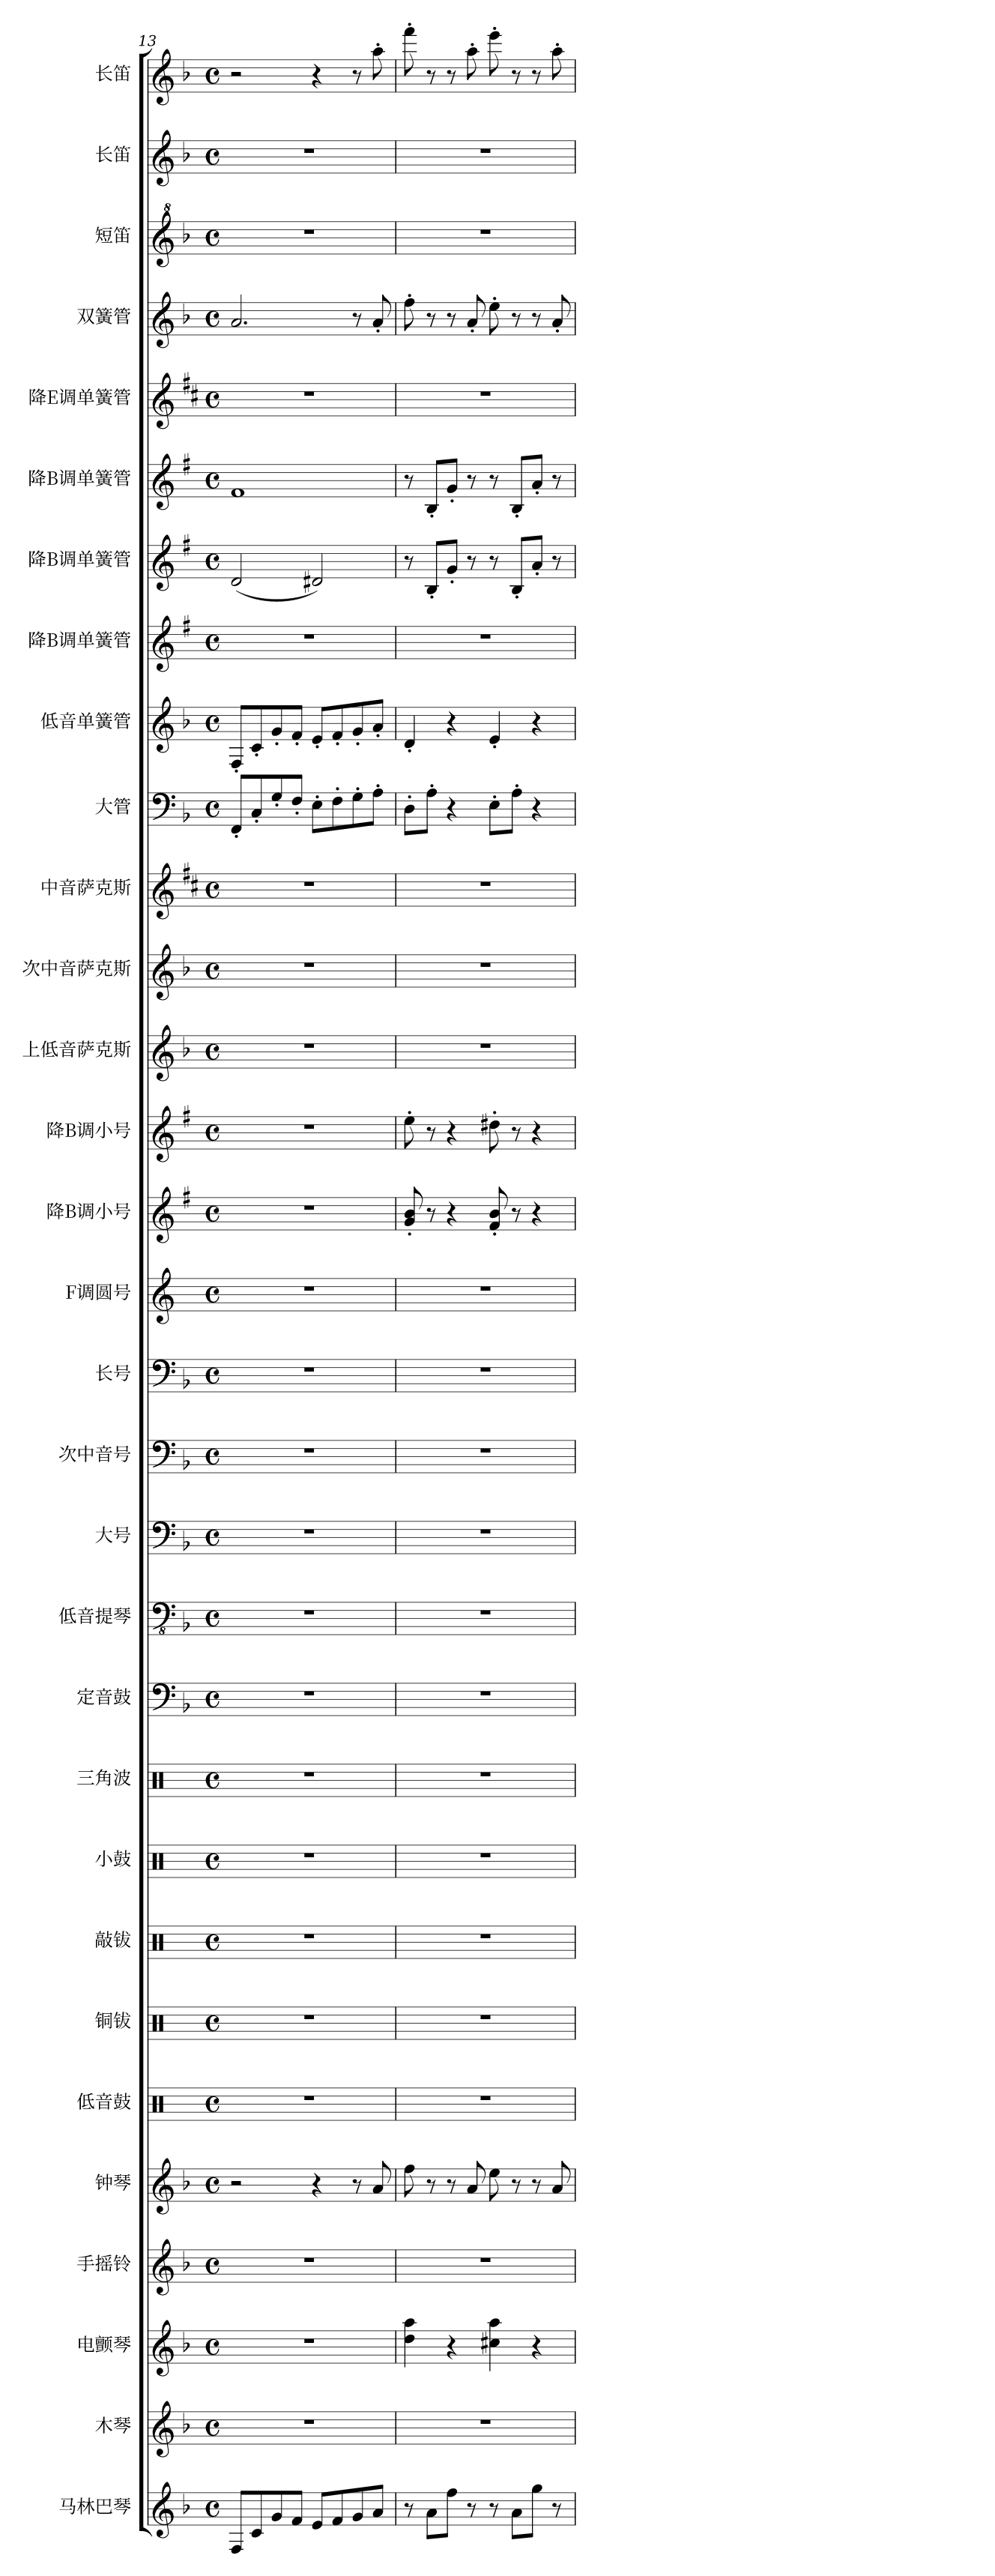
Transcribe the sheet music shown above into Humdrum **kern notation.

**kern	**kern	**kern	**kern	**kern	**kern	**kern	**kern	**kern	**kern	**kern	**kern	**kern	**kern	**kern	**kern	**kern	**kern	**kern	**kern	**kern	**kern	**kern	**kern	**kern	**kern	**kern	**kern	**kern	**kern	**kern
*part31	*part30	*part29	*part28	*part27	*part26	*part25	*part24	*part23	*part22	*part21	*part20	*part19	*part18	*part17	*part16	*part15	*part14	*part13	*part12	*part11	*part10	*part9	*part8	*part7	*part6	*part5	*part4	*part3	*part2	*part1
*staff31	*staff30	*staff29	*staff28	*staff27	*staff26	*staff25	*staff24	*staff23	*staff22	*staff21	*staff20	*staff19	*staff18	*staff17	*staff16	*staff15	*staff14	*staff13	*staff12	*staff11	*staff10	*staff9	*staff8	*staff7	*staff6	*staff5	*staff4	*staff3	*staff2	*staff1
*I"马林巴琴	*I"木琴	*I"电颤琴	*I"手摇铃	*I"钟琴	*I"低音鼓	*I"铜钹	*I"敲钹	*I"小鼓	*I"三角波	*I"定音鼓	*I"低音提琴	*I"大号	*I"次中音号	*I"长号	*I"F调圆号	*I"降B调小号	*I"降B调小号	*I"上低音萨克斯	*I"次中音萨克斯	*I"中音萨克斯	*I"大管	*I"低音单簧管	*I"降B调单簧管	*I"降B调单簧管	*I"降B调单簧管	*I"降E调单簧管	*I"双簧管	*I"短笛	*I"长笛	*I"长笛
!!LO:PB:g=z
*clefG2	*clefG2	*clefG2	*clefG2	*clefG2	*clefX	*clefX	*clefX	*clefX	*clefX	*clefF4	*clefFv4	*clefF4	*clefF4	*clefF4	*clefG2	*clefG2	*clefG2	*clefG2	*clefG2	*clefG2	*clefF4	*clefG2	*clefG2	*clefG2	*clefG2	*clefG2	*clefG2	*clefG^2	*clefG2	*clefG2
*	*ITrd-7c-12	*	*	*ITrd-14c-24	*	*	*	*	*	*	*ITrd7c12	*	*	*	*ITrd4c7	*ITrd1c2	*ITrd1c2	*ITrd12c21	*ITrd8c14	*ITrd5c9	*	*ITrd8c14	*ITrd1c2	*ITrd1c2	*ITrd1c2	*ITrd-2c-3	*	*ITrd-7c-12	*	*
*k[b-]	*k[b-]	*k[b-]	*k[b-]	*k[b-]	*k[]	*k[]	*k[]	*k[]	*k[]	*k[b-]	*k[b-]	*k[b-]	*k[b-]	*k[b-]	*k[b-]	*k[b-]	*k[b-]	*k[b-]	*k[b-]	*k[b-]	*k[b-]	*k[b-]	*k[b-]	*k[b-]	*k[b-]	*k[b-]	*k[b-]	*k[b-]	*k[b-]	*k[b-]
*M4/4	*M4/4	*M4/4	*M4/4	*M4/4	*M4/4	*M4/4	*M4/4	*M4/4	*M4/4	*M4/4	*M4/4	*M4/4	*M4/4	*M4/4	*M4/4	*M4/4	*M4/4	*M4/4	*M4/4	*M4/4	*M4/4	*M4/4	*M4/4	*M4/4	*M4/4	*M4/4	*M4/4	*M4/4	*M4/4	*M4/4
*met(c)	*met(c)	*met(c)	*met(c)	*met(c)	*met(c)	*met(c)	*met(c)	*met(c)	*met(c)	*met(c)	*met(c)	*met(c)	*met(c)	*met(c)	*met(c)	*met(c)	*met(c)	*met(c)	*met(c)	*met(c)	*met(c)	*met(c)	*met(c)	*met(c)	*met(c)	*met(c)	*met(c)	*met(c)	*met(c)	*met(c)
=13	=13	=13	=13	=13	=13	=13	=13	=13	=13	=13	=13	=13	=13	=13	=13	=13	=13	=13	=13	=13	=13	=13	=13	=13	=13	=13	=13	=13	=13	=13
8F/L	1r	1r	1r	2r	1r	1r	1r	1r	1r	1r	1r	1r	1r	1r	1r	1r	1r	1r	1r	1r	8FF'/L	8FF'/L	1r	(2c/	1e	1r	2.a/	1r	1r	2r
8c/	.	.	.	.	.	.	.	.	.	.	.	.	.	.	.	.	.	.	.	.	8C'/	8C'/	.	.	.	.	.	.	.	.
8g/	.	.	.	.	.	.	.	.	.	.	.	.	.	.	.	.	.	.	.	.	8G'/	8G'/	.	.	.	.	.	.	.	.
8f/J	.	.	.	.	.	.	.	.	.	.	.	.	.	.	.	.	.	.	.	.	8F'/J	8F'/J	.	.	.	.	.	.	.	.
8e/L	.	.	.	4r	.	.	.	.	.	.	.	.	.	.	.	.	.	.	.	.	8E'\L	8E'/L	.	2c#X/)	.	.	.	.	.	4r
8f/	.	.	.	.	.	.	.	.	.	.	.	.	.	.	.	.	.	.	.	.	8F'\	8F'/	.	.	.	.	.	.	.	.
8g/	.	.	.	8r	.	.	.	.	.	.	.	.	.	.	.	.	.	.	.	.	8G'\	8G'/	.	.	.	.	8r	.	.	8r
8a/J	.	.	.	8aaa/	.	.	.	.	.	.	.	.	.	.	.	.	.	.	.	.	8A'\J	8A'/J	.	.	.	.	8a'/	.	.	8aa'\
=14	=14	=14	=14	=14	=14	=14	=14	=14	=14	=14	=14	=14	=14	=14	=14	=14	=14	=14	=14	=14	=14	=14	=14	=14	=14	=14	=14	=14	=14	=14
8r	1r	4dd\ 4aa\	1r	8ffff\	1r	1r	1r	1r	1r	1r	1r	1r	1r	1r	1r	8f/' 8a/'	8dd'\	1r	1r	1r	8D'\L	4D'/	1r	8r	8r	1r	8ff'\	1r	1r	8fff'\
8a\L	.	.	.	8r	.	.	.	.	.	.	.	.	.	.	.	8r	8r	.	.	.	8A'\J	.	.	8A'/L	8A'/L	.	8r	.	.	8r
8ff\J	.	4r	.	8r	.	.	.	.	.	.	.	.	.	.	.	4r	4r	.	.	.	4r	4r	.	8f'/J	8f'/J	.	8r	.	.	8r
8r	.	.	.	8aaa/	.	.	.	.	.	.	.	.	.	.	.	.	.	.	.	.	.	.	.	8r	8r	.	8a'/	.	.	8aa'\
8r	.	4cc#X\ 4aa\	.	8eeee\	.	.	.	.	.	.	.	.	.	.	.	8e/' 8a/'	8cc#X'\	.	.	.	8E'\L	4E'/	.	8r	8r	.	8ee'\	.	.	8eee'\
8a\L	.	.	.	8r	.	.	.	.	.	.	.	.	.	.	.	8r	8r	.	.	.	8A'\J	.	.	8A'/L	8A'/L	.	8r	.	.	8r
8gg\J	.	4r	.	8r	.	.	.	.	.	.	.	.	.	.	.	4r	4r	.	.	.	4r	4r	.	8g'/J	8g'/J	.	8r	.	.	8r
8r	.	.	.	8aaa/	.	.	.	.	.	.	.	.	.	.	.	.	.	.	.	.	.	.	.	8r	8r	.	8a'/	.	.	8aa'\
=	=	=	=	=	=	=	=	=	=	=	=	=	=	=	=	=	=	=	=	=	=	=	=	=	=	=	=	=	=	=
*-	*-	*-	*-	*-	*-	*-	*-	*-	*-	*-	*-	*-	*-	*-	*-	*-	*-	*-	*-	*-	*-	*-	*-	*-	*-	*-	*-	*-	*-	*-
